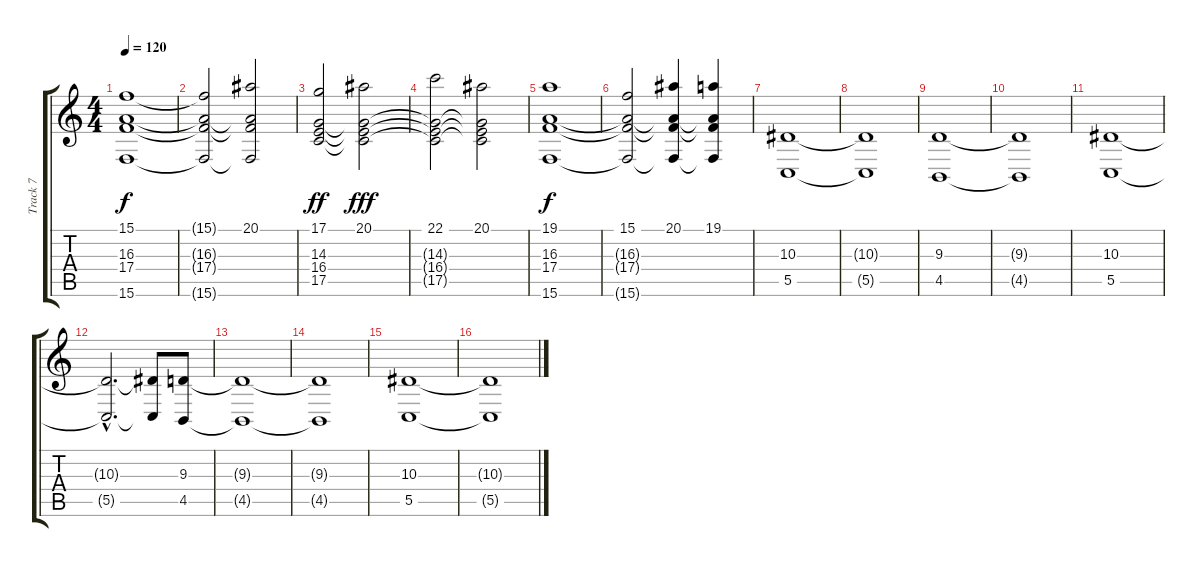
\track ("Track 7" "Track 7") {instrument stringensemble2}
\staff {score tabs}
\tuning (D4 A3 F3 C3 G2 D2) {hide}
\ts (4 4)
\tempo 120
\clef g2
\ks c
(15.1 16.3 17.4 15.6).1{dy f} |
(15.1{t} 16.3{t} 17.4{t} 15.6{t}).2 (20.1 16.3{t} 17.4{t} 15.6{t}).2 |
(17.1 14.3 16.4 17.5).2{dy ff} (20.1 14.3{t} 16.4{t} 17.5{t}).2{dy fff} |
(22.1 14.3{t} 16.4{t} 17.5{t}).2 (20.1 14.3{t} 16.4{t} 17.5{t}).2 |
(19.1 16.3 17.4 15.6).1{dy f} |
(15.1 16.3{t} 17.4{t} 15.6{t}).2 (20.1 16.3{t} 17.4{t} 15.6{t}).4 (19.1 16.3{t} 17.4{t} 15.6{t}).4 |
(10.3 5.5).1 |
(10.3{t} 5.5{t}).1 |
(9.3 4.5).1 |
(9.3{t} 4.5{t}).1 |
(10.3 5.5).1 |
(10.3{hac t} 5.5{hac t}).2{d} (10.3{t} 5.5{t}).8 (9.3 4.5).8 |
(9.3{t} 4.5{t}).1 |
(9.3{t} 4.5{t}).1 |
(10.3 5.5).1 |
(10.3{t} 5.5{t}).1
